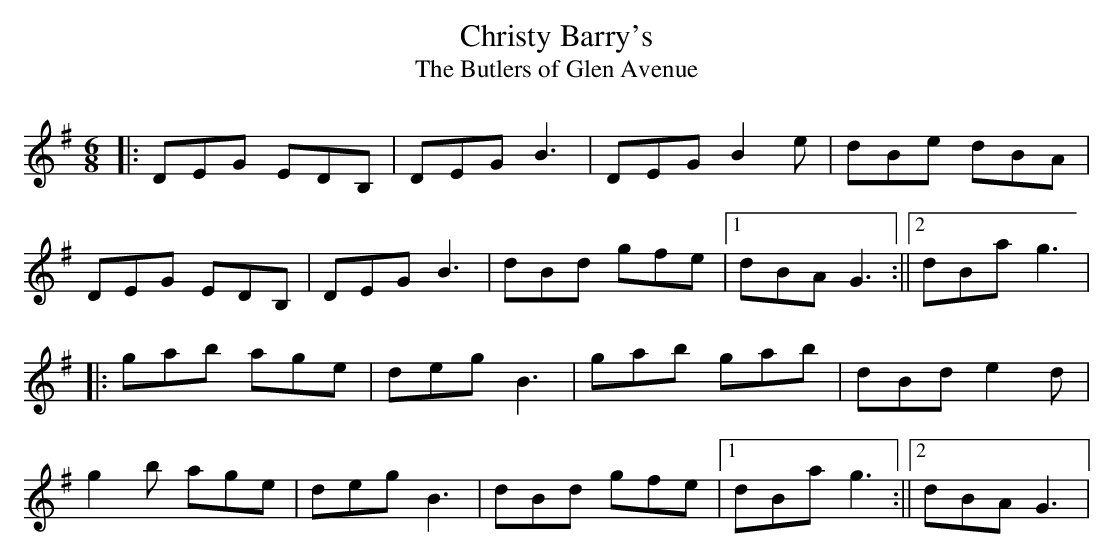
X:1
T:Christy Barry's
T:The Butlers of Glen Avenue
M:6/8
L:1/8
K:G
|:DEG EDB,|DEG B3|DEG B2e|dBe dBA|
DEG EDB,|DEG B3|dBd gfe|1 dBA G3:||2 dBa g3|
|:gab age|deg B3|gab gab|dBd e2d|
g2b age|deg B3|dBd gfe|1 dBa g3:||2 dBA G3|
